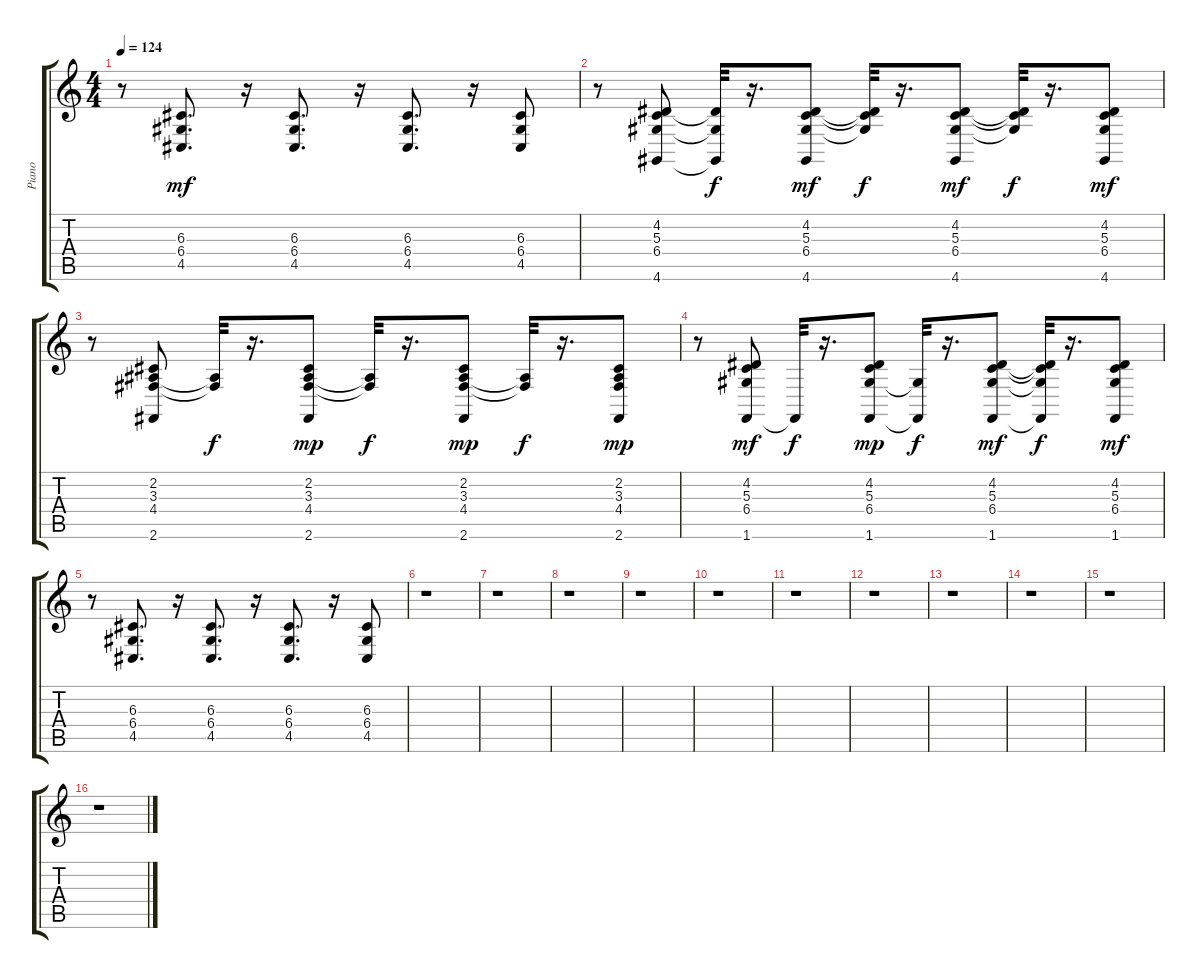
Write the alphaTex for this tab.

\track ("Piano" "Piano") {instrument acousticgrandpiano}
\staff {score tabs}
\tuning (E4 B3 G3 D3 A2 E2) {hide}
\ts (4 4)
\tempo 124
\clef g2
\ks c
r.8{dy mf} (6.3 6.4 4.5).8{d} r.16 (6.3 6.4 4.5).8{d} r.16 (6.3 6.4 4.5).8{d} r.16 (6.3 6.4 4.5).8 |
r.8 (4.2 5.3 6.4 4.6).8 (4.2{t} 6.4{t} 4.6{t}).32{dy f} r.16{d} (4.2 5.3 6.4 4.6).8{dy mf} (4.2{t} 5.3{t} 6.4{t}).32{dy f} r.16{d} (4.2 5.3 6.4 4.6).8{dy mf} (4.2{t} 5.3{t} 6.4{t}).32{dy f} r.16{d} (4.2 5.3 6.4 4.6).8{dy mf} |
r.8 (2.2 3.3 4.4 2.6).8 (3.3{t} 4.4{t}).32{dy f} r.16{d} (2.2 3.3 4.4 2.6).8{dy mp} (3.3{t} 4.4{t}).32{dy f} r.16{d} (2.2 3.3 4.4 2.6).8{dy mp} (3.3{t} 4.4{t}).32{dy f} r.16{d} (2.2 3.3 4.4 2.6).8{dy mp} |
r.8 (4.2 5.3 6.4 1.6).8{dy mf} 1.6{t}.32{dy f} r.16{d} (4.2 5.3 6.4 1.6).8{dy mp} (6.4{t} 1.6{t}).32{dy f} r.16{d} (4.2 5.3 6.4 1.6).8{dy mf} (4.2{t} 5.3{t} 6.4{t} 1.6{t}).32{dy f} r.16{d} (4.2 5.3 6.4 1.6).8{dy mf} |
r.8 (6.3 6.4 4.5).8{d} r.16 (6.3 6.4 4.5).8{d} r.16 (6.3 6.4 4.5).8{d} r.16 (6.3 6.4 4.5).8 |
r.1 |
r.1 |
r.1 |
r.1 |
r.1 |
r.1 |
r.1 |
r.1 |
r.1 |
r.1 |
r.1
